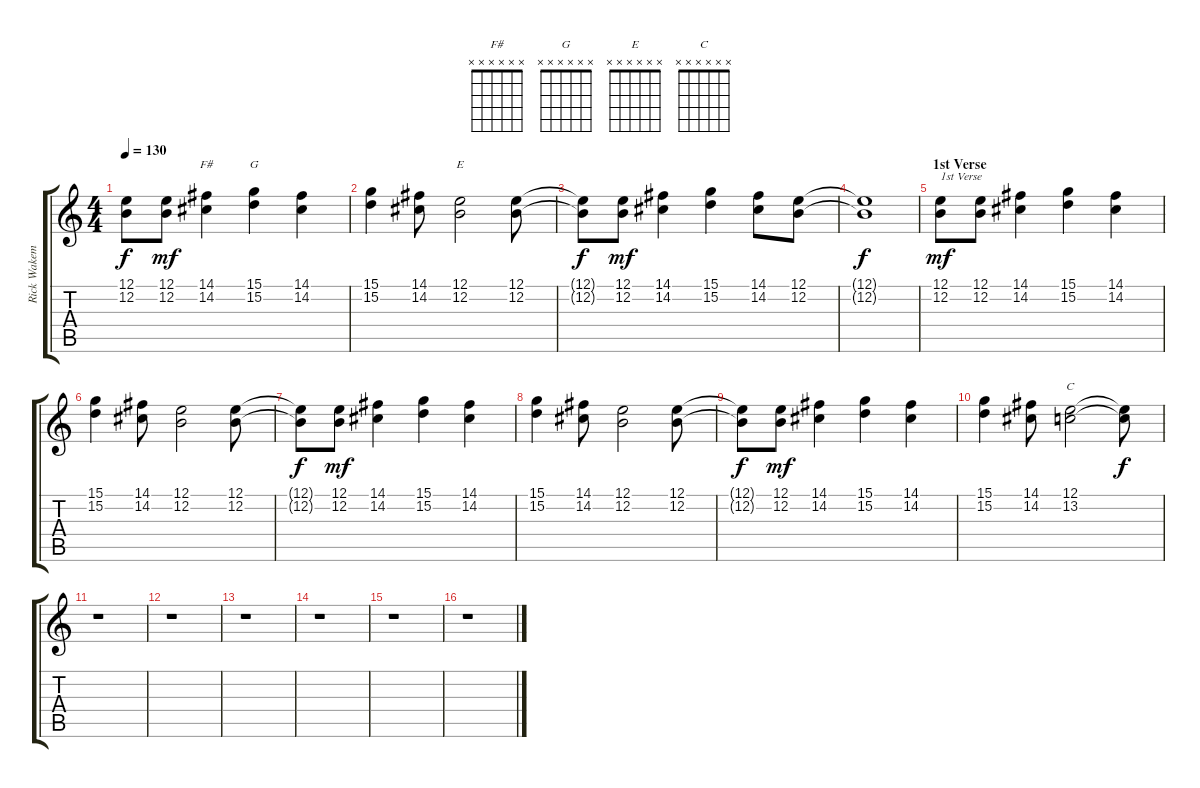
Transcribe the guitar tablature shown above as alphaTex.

\track ("Rick Wakeman 2" "Rick Wakem") {instrument acousticgrandpiano}
\staff {score tabs}
\tuning (E4 B3 G3 D3 A2 E2) {hide}
\chord ("F#" x x x x x x)
\chord ("G" x x x x x x)
\chord ("E" x x x x x x)
\chord ("C" x x x x x x)
\ts (4 4)
\tempo 130
\clef g2
\ks c
(12.1{t} 12.2{t}).8{dy f} (12.1 12.2).8{dy mf} (14.1 14.2).4{ch "F#"} (15.1 15.2).4{ch "G"} (14.1 14.2).4 |
(15.1 15.2).4 (14.1 14.2).8 (12.1 12.2).2{ch "E"} (12.1 12.2).8 |
(12.1{t} 12.2{t}).8{dy f} (12.1 12.2).8{dy mf} (14.1 14.2).4 (15.1 15.2).4 (14.1 14.2).8 (12.1 12.2).8 |
(12.1{t} 12.2{t}).1{dy f} |
\section ("" "1st Verse")
(12.1 12.2).8{txt "1st Verse" dy mf} (12.1 12.2).8 (14.1 14.2).4 (15.1 15.2).4 (14.1 14.2).4 |
(15.1 15.2).4 (14.1 14.2).8 (12.1 12.2).2 (12.1 12.2).8 |
(12.1{t} 12.2{t}).8{dy f} (12.1 12.2).8{dy mf} (14.1 14.2).4 (15.1 15.2).4 (14.1 14.2).4 |
(15.1 15.2).4 (14.1 14.2).8 (12.1 12.2).2 (12.1 12.2).8 |
(12.1{t} 12.2{t}).8{dy f} (12.1 12.2).8{dy mf} (14.1 14.2).4 (15.1 15.2).4 (14.1 14.2).4 |
(15.1 15.2).4 (14.1 14.2).8 (12.1 13.2).2{ch "C"} (12.1{t} 13.2{t}).8{dy f} |
r.1 |
r.1 |
r.1 |
r.1 |
r.1 |
r.1
